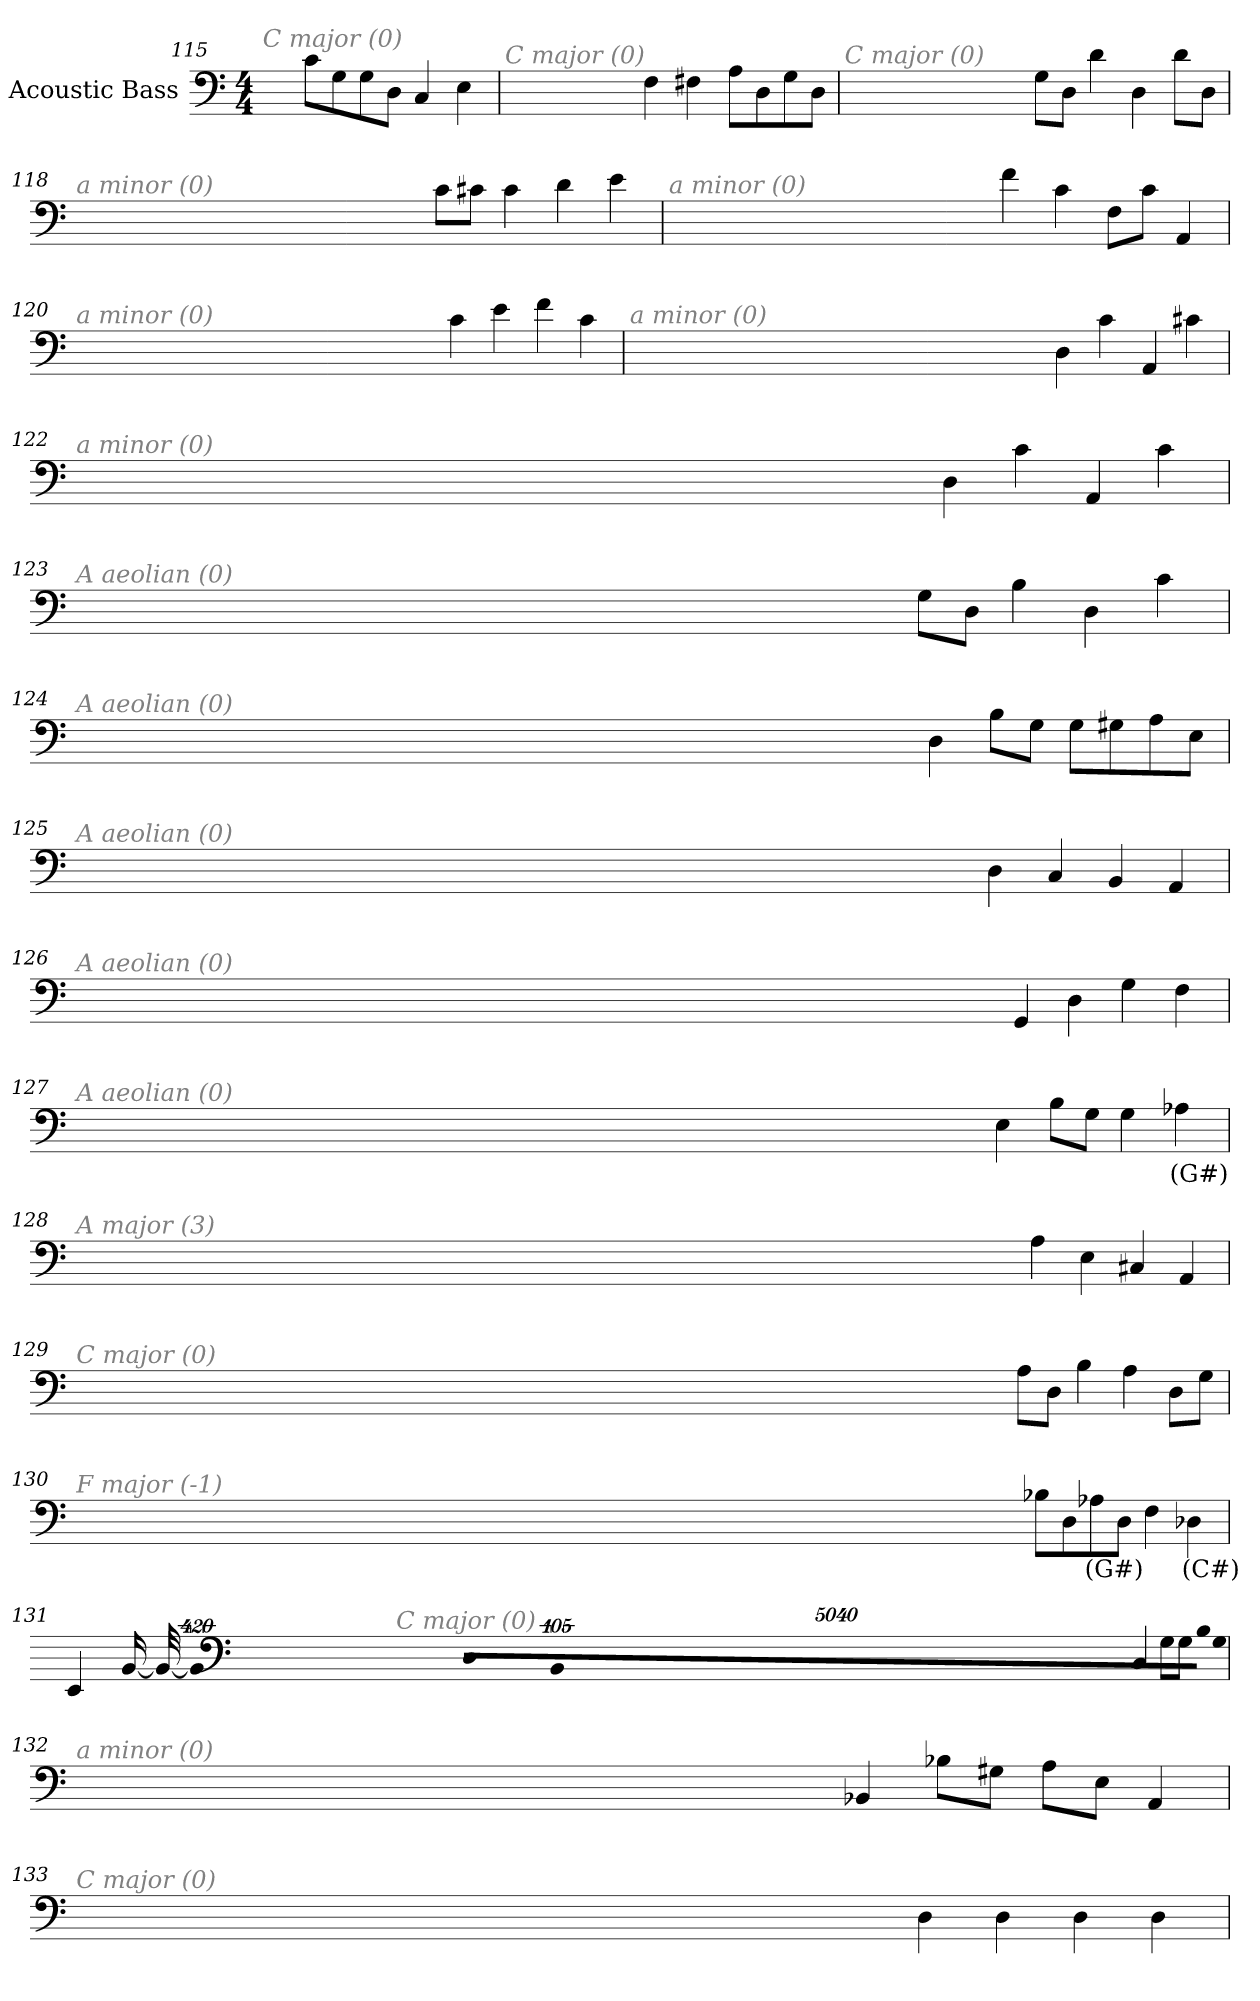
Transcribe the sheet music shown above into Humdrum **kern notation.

**kern	**text
*part1	*part1
*staff1	*staff1
*I"Acoustic Bass	*
*clefF4	*
*ITrd7c12	*
*k[]	*
*C:	*
*M4/4	*
=115	=115
!LO:TX:i:color=#808080:t=C major (0)	!
8CL	.
8GG	.
8GG	.
8DDJ	.
4CC	.
4EE	.
=116	=116
!LO:TX:i:color=#808080:t=C major (0)	!
4FF	.
4FF#X	.
8AAL	.
8DD	.
8GG	.
8DDJ	.
=117	=117
!LO:TX:i:color=#808080:t=C major (0)	!
8GGL	.
8DDJ	.
4D	.
4DD	.
8DL	.
8DDJ	.
=118	=118
!LO:TX:i:color=#808080:t=a minor (0)	!
8CL	.
8C#XJ	.
4C#	.
4D	.
4E	.
=119	=119
!LO:TX:i:color=#808080:t=a minor (0)	!
4F	.
4C	.
8FFL	.
8CJ	.
4AAA	.
=120	=120
!LO:TX:i:color=#808080:t=a minor (0)	!
4C	.
4E	.
4F	.
4C	.
=121	=121
!LO:TX:i:color=#808080:t=a minor (0)	!
4DD	.
4C	.
4AAA	.
4C#X	.
=122	=122
!LO:TX:i:color=#808080:t=a minor (0)	!
4DD	.
4C	.
4AAA	.
4C	.
=123	=123
!LO:TX:i:color=#808080:t=A aeolian (0)	!
8GGL	.
8DDJ	.
4BB	.
4DD	.
4C	.
=124	=124
!LO:TX:i:color=#808080:t=A aeolian (0)	!
4DD	.
8BBL	.
8GGJ	.
8GGL	.
8GG#X	.
8AA	.
8EEJ	.
=125	=125
!LO:TX:i:color=#808080:t=A aeolian (0)	!
4DD	.
4CC	.
4BBB	.
4AAA	.
=126	=126
!LO:TX:i:color=#808080:t=A aeolian (0)	!
4GGG	.
4DD	.
4GG	.
4FF	.
=127	=127
!LO:TX:i:color=#808080:t=A aeolian (0)	!
4EE	.
8BBL	.
8GGJ	.
4GG	.
4AA-Xi	(G#)
=128	=128
!LO:TX:i:color=#808080:t=A major (3)	!
4AA	.
4EE	.
4CC#X	.
4AAA	.
=129	=129
!LO:TX:i:color=#808080:t=C major (0)	!
8AAL	.
8DDJ	.
4BB	.
4AA	.
8DDL	.
8GGJ	.
=130	=130
!LO:TX:i:color=#808080:t=F major (-1)	!
8BB-XL	.
8DD	.
8AA-Xi	(G#)
8DDJ	.
4FF	.
4DD-Xi	(C#)
=131	=131
!LO:TX:i:color=#808080:t=C major (0)	!
4CC	.
8GGL	.
8GGJ	.
!LO:N:vis=8	!
40320%3347BBL	.
!LO:N:vis=8	!
40320%3347GG	.
!LO:N:vis=8	!
40320%3347DDJ	.
!LO:N:vis=1024	!
[13440%13BBBL	.
16BBBL_	.
32BBBL_	.
!LO:N:vis=1024%31	!
13440%407BBBL]	.
8EEEJ	.
=132	=132
!LO:TX:i:color=#808080:t=a minor (0)	!
4BBB-X	.
8BB-XL	.
8GG#XJ	.
8AAL	.
8EEJ	.
4AAA	.
=133	=133
!LO:TX:i:color=#808080:t=C major (0)	!
4DD	.
4DD	.
4DD	.
4DD	.
=	=
*-	*-
